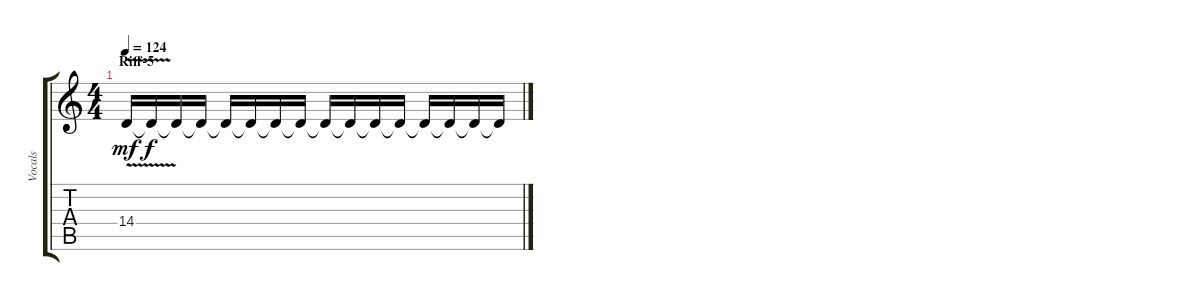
\track ("Vocals" "Vocals") {instrument trumpet}
\staff {score tabs}
\tuning (D4 A3 F3 C3 G2 D2) {hide}
\ts (4 4)
\section ("" "Riff-5")
\tempo 124
\clef g2
\ks c
14.4{v}.16{dy mf} 14.4{t}.16{dy f} 14.4{t}.16 14.4{t}.16 14.4{t}.16 14.4{t}.16 14.4{t}.16 14.4{t}.16 14.4{t}.16 14.4{t}.16 14.4{t}.16 14.4{t}.16 14.4{t}.16 14.4{t}.16 14.4{t}.16 14.4{t}.16
